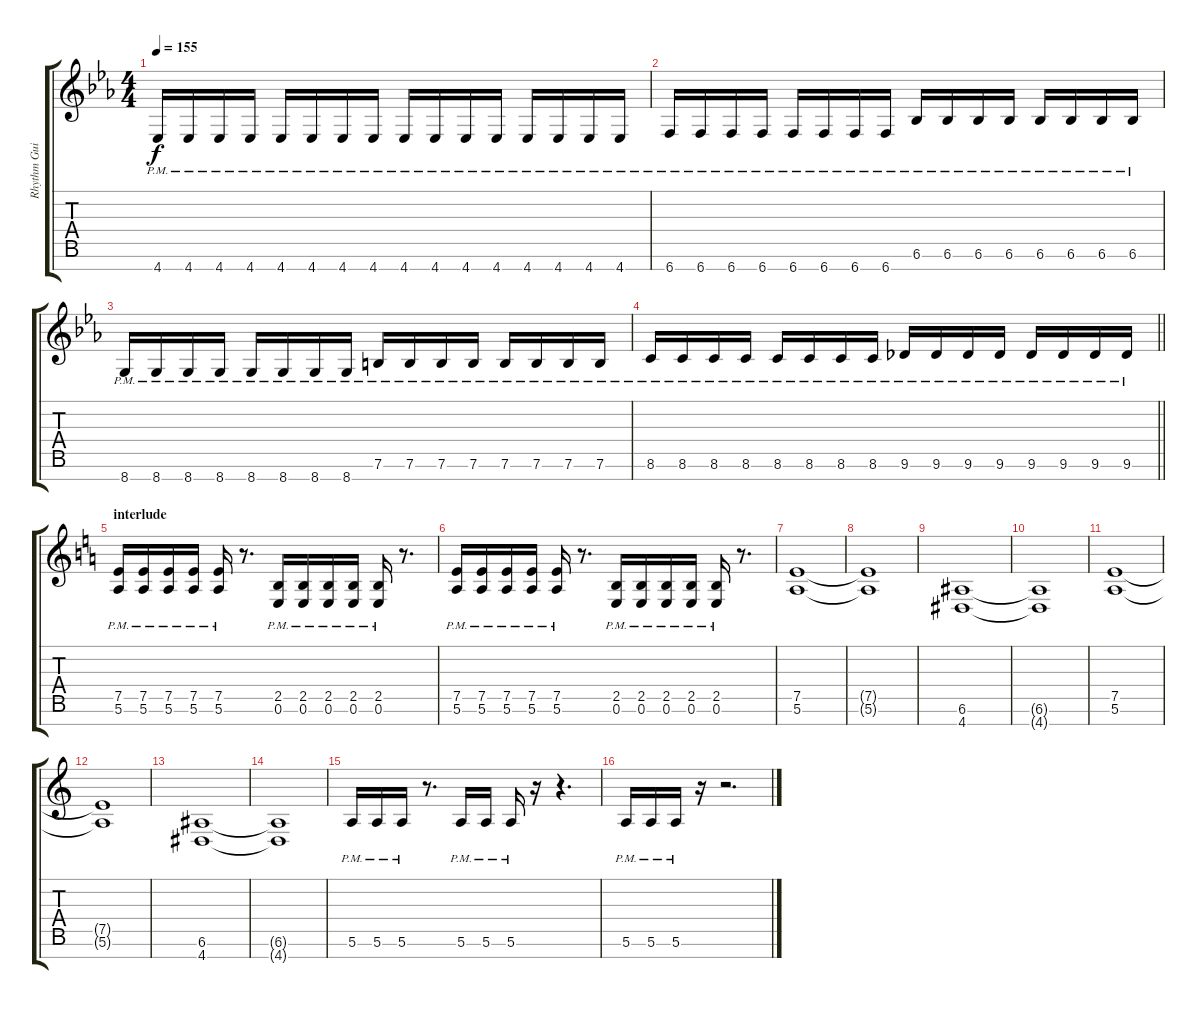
\track ("Rhythm Guitar 1" "Rhythm Gui") {instrument distortionguitar}
\staff {score tabs}
\tuning (E4 B3 G3 D3 A2 E2 B1) {hide}
\ts (4 4)
\tempo 155
\clef g2
\ks cminor
4.7{pm}.16{dy f} 4.7{pm}.16 4.7{pm}.16 4.7{pm}.16 4.7{pm}.16 4.7{pm}.16 4.7{pm}.16 4.7{pm}.16 4.7{pm}.16 4.7{pm}.16 4.7{pm}.16 4.7{pm}.16 4.7{pm}.16 4.7{pm}.16 4.7{pm}.16 4.7{pm}.16 |
6.7{pm}.16 6.7{pm}.16 6.7{pm}.16 6.7{pm}.16 6.7{pm}.16 6.7{pm}.16 6.7{pm}.16 6.7{pm}.16 6.6{pm}.16 6.6{pm}.16 6.6{pm}.16 6.6{pm}.16 6.6{pm}.16 6.6{pm}.16 6.6{pm}.16 6.6{pm}.16 |
8.7{pm}.16 8.7{pm}.16 8.7{pm}.16 8.7{pm}.16 8.7{pm}.16 8.7{pm}.16 8.7{pm}.16 8.7{pm}.16 7.6{pm}.16 7.6{pm}.16 7.6{pm}.16 7.6{pm}.16 7.6{pm}.16 7.6{pm}.16 7.6{pm}.16 7.6{pm}.16 |
\barLineRight lightlight
8.6{pm}.16 8.6{pm}.16 8.6{pm}.16 8.6{pm}.16 8.6{pm}.16 8.6{pm}.16 8.6{pm}.16 8.6{pm}.16 9.6{pm}.16 9.6{pm}.16 9.6{pm}.16 9.6{pm}.16 9.6{pm}.16 9.6{pm}.16 9.6{pm}.16 9.6{pm}.16 |
\section ("" "interlude")
\ks aminor
(7.5{pm} 5.6{pm}).16 (7.5{pm} 5.6{pm}).16 (7.5{pm} 5.6{pm}).16 (7.5{pm} 5.6{pm}).16 (7.5{pm} 5.6{pm}).16 r.8{d} (2.5{pm} 0.6{pm}).16 (2.5{pm} 0.6{pm}).16 (2.5{pm} 0.6{pm}).16 (2.5{pm} 0.6{pm}).16 (2.5{pm} 0.6{pm}).16 r.8{d} |
(7.5{pm} 5.6{pm}).16 (7.5{pm} 5.6{pm}).16 (7.5{pm} 5.6{pm}).16 (7.5{pm} 5.6{pm}).16 (7.5{pm} 5.6{pm}).16 r.8{d} (2.5{pm} 0.6{pm}).16 (2.5{pm} 0.6{pm}).16 (2.5{pm} 0.6{pm}).16 (2.5{pm} 0.6{pm}).16 (2.5{pm} 0.6{pm}).16 r.8{d} |
(7.5 5.6).1 |
(7.5{t} 5.6{t}).1 |
(6.6 4.7).1 |
(6.6{t} 4.7{t}).1 |
(7.5 5.6).1 |
(7.5{t} 5.6{t}).1 |
(6.6 4.7).1 |
(6.6{t} 4.7{t}).1 |
5.6{pm}.16 5.6{pm}.16 5.6{pm}.16 r.8{d} 5.6{pm}.16 5.6{pm}.16 5.6{pm}.16 r.16 r.4{d} |
5.6{pm}.16 5.6{pm}.16 5.6{pm}.16 r.16 r.2{d}
